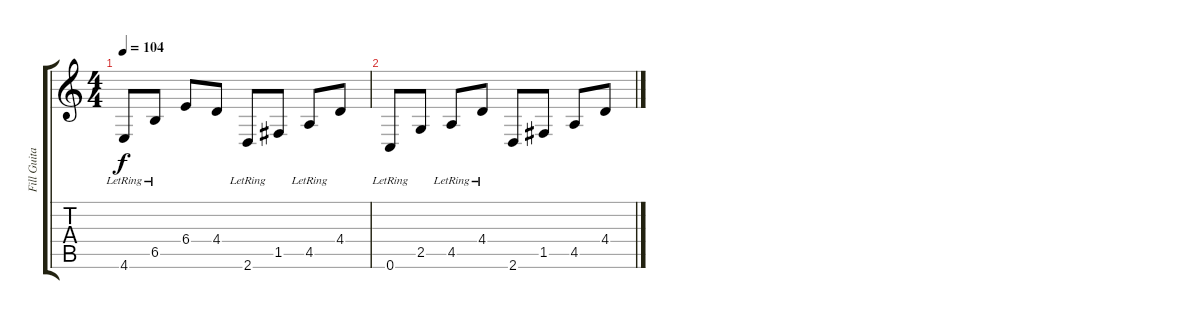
\track ("Fill Guitar" "Fill Guita") {instrument overdrivenguitar}
\staff {score tabs}
\tuning (C4 G3 Eb3 Bb2 F2 C2) {hide}
\ts (4 4)
\tempo 104
\clef g2
\ks c
4.6{lr}.8{dy f} 6.5{lr}.8 6.4.8 4.4.8 2.6{lr}.8 1.5.8 4.5{lr}.8 4.4.8 |
0.6{lr}.8 2.5.8 4.5{lr}.8 4.4{lr}.8 2.6.8 1.5.8 4.5.8 4.4.8
